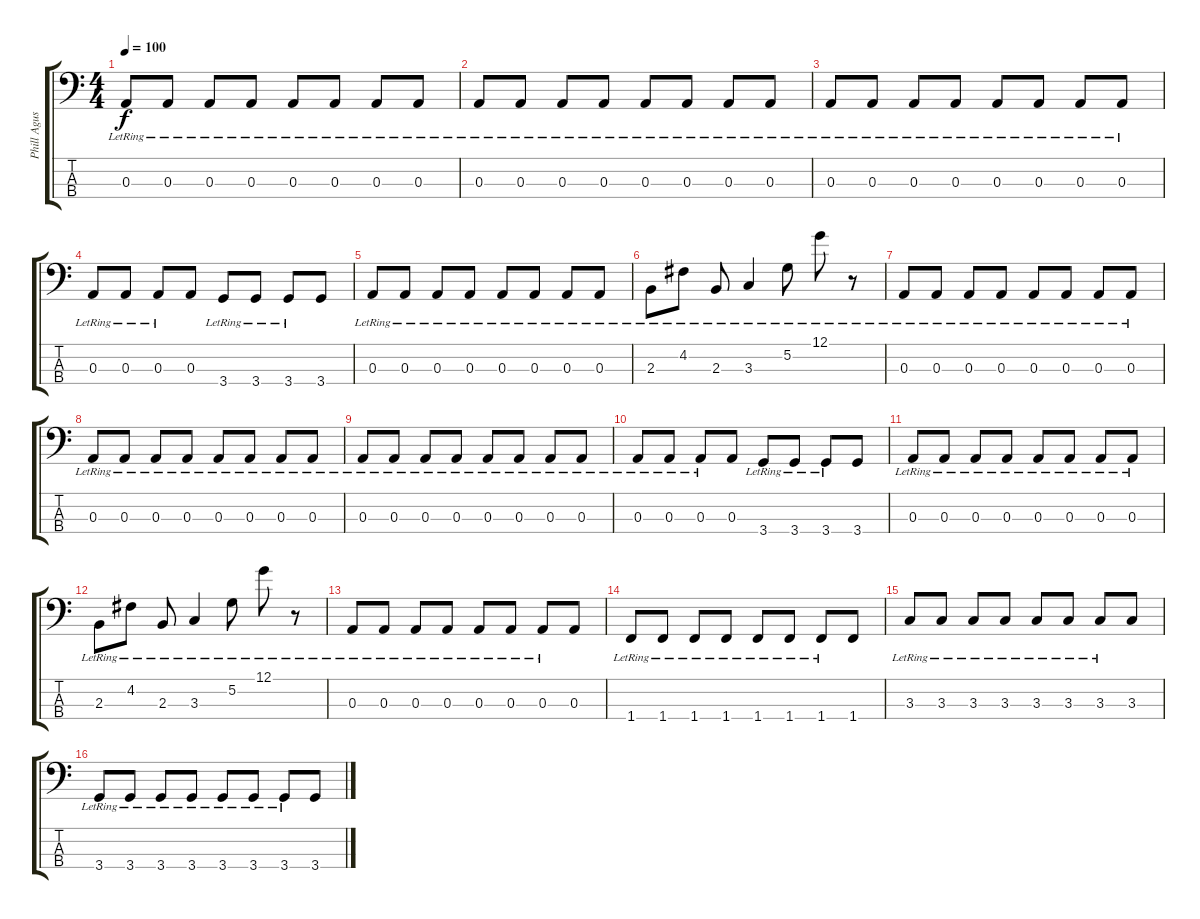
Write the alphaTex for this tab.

\track ("Phill Agus" "Phill Agus") {instrument electricbassfinger}
\staff {score tabs}
\tuning (G2 D2 A1 E1) {hide}
\ts (4 4)
\section ("" "")
\tempo 100
\clef f4
\ks c
0.3{lr}.8{dy f instrument electricbassfinger} 0.3{lr}.8 0.3{lr}.8 0.3{lr}.8 0.3{lr}.8 0.3{lr}.8 0.3{lr}.8 0.3{lr}.8 |
\section ("" "")
0.3{lr}.8 0.3{lr}.8 0.3{lr}.8 0.3{lr}.8 0.3{lr}.8 0.3{lr}.8 0.3{lr}.8 0.3{lr}.8 |
\section ("" "")
0.3{lr}.8 0.3{lr}.8 0.3{lr}.8 0.3{lr}.8 0.3{lr}.8 0.3{lr}.8 0.3{lr}.8 0.3{lr}.8 |
\section ("" "")
0.3{lr}.8 0.3{lr}.8 0.3{lr}.8 0.3.8 3.4{lr}.8 3.4{lr}.8 3.4{lr}.8 3.4.8 |
0.3{lr}.8 0.3{lr}.8 0.3{lr}.8 0.3{lr}.8 0.3{lr}.8 0.3{lr}.8 0.3{lr}.8 0.3{lr}.8 |
2.3{lr}.8 4.2{lr}.8 2.3{lr}.8 3.3{lr}.4 5.2{lr}.8 12.1{lr}.8 r.8 |
0.3{lr}.8 0.3{lr}.8 0.3{lr}.8 0.3{lr}.8 0.3{lr}.8 0.3{lr}.8 0.3{lr}.8 0.3{lr}.8 |
0.3{lr}.8 0.3{lr}.8 0.3{lr}.8 0.3{lr}.8 0.3{lr}.8 0.3{lr}.8 0.3{lr}.8 0.3{lr}.8 |
0.3{lr}.8 0.3{lr}.8 0.3{lr}.8 0.3{lr}.8 0.3{lr}.8 0.3{lr}.8 0.3{lr}.8 0.3{lr}.8 |
0.3{lr}.8 0.3{lr}.8 0.3{lr}.8 0.3.8 3.4{lr}.8 3.4{lr}.8 3.4{lr}.8 3.4.8 |
0.3{lr}.8 0.3{lr}.8 0.3{lr}.8 0.3{lr}.8 0.3{lr}.8 0.3{lr}.8 0.3{lr}.8 0.3{lr}.8 |
2.3{lr}.8 4.2{lr}.8 2.3{lr}.8 3.3{lr}.4 5.2{lr}.8 12.1{lr}.8 r.8 |
\section ("" "")
0.3{lr}.8 0.3{lr}.8 0.3{lr}.8 0.3{lr}.8 0.3{lr}.8 0.3{lr}.8 0.3{lr}.8 0.3.8 |
1.4{lr}.8 1.4{lr}.8 1.4{lr}.8 1.4{lr}.8 1.4{lr}.8 1.4{lr}.8 1.4{lr}.8 1.4.8 |
3.3{lr}.8 3.3{lr}.8 3.3{lr}.8 3.3{lr}.8 3.3{lr}.8 3.3{lr}.8 3.3{lr}.8 3.3.8 |
3.4{lr}.8 3.4{lr}.8 3.4{lr}.8 3.4{lr}.8 3.4{lr}.8 3.4{lr}.8 3.4{lr}.8 3.4.8
